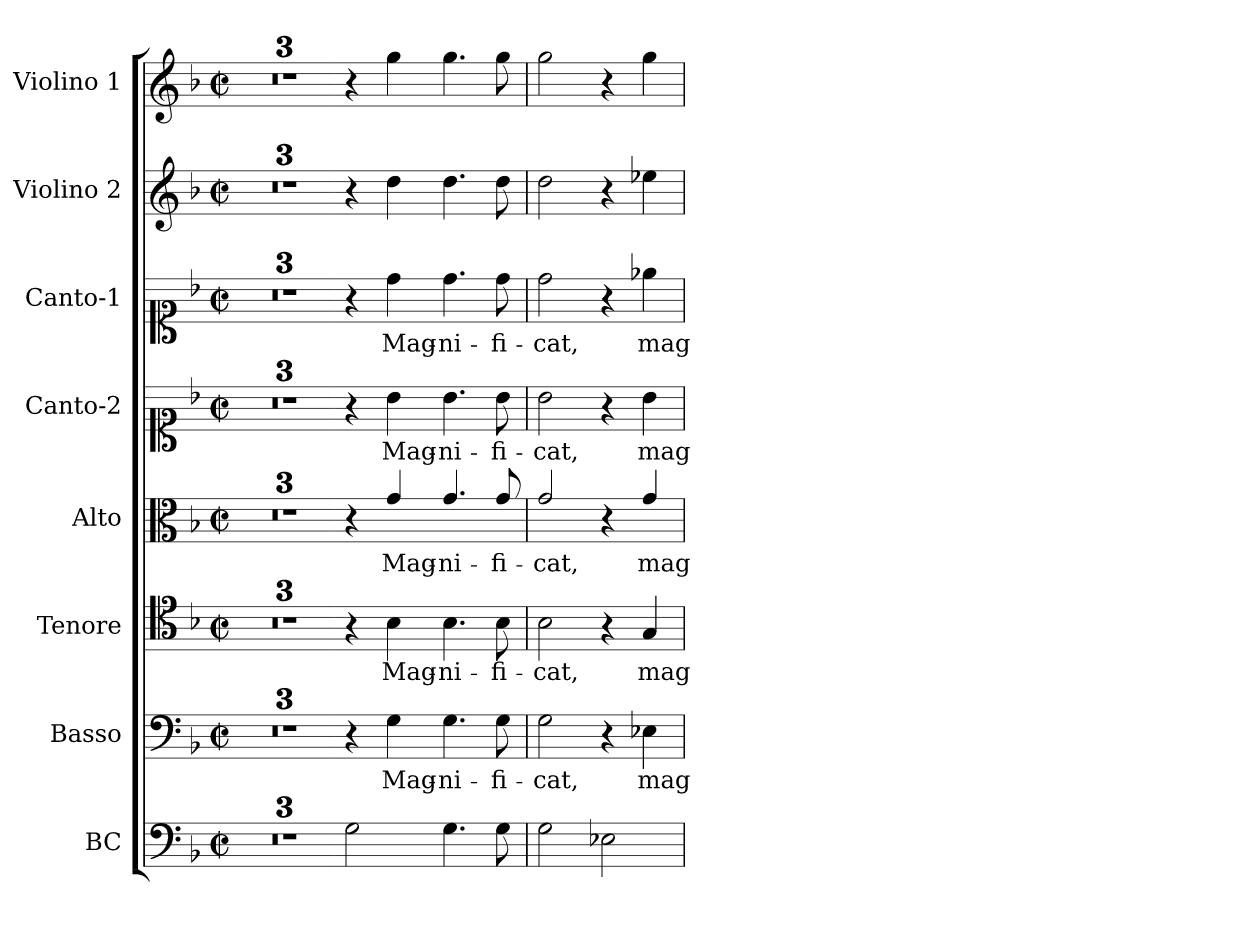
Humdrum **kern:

**kern	**kern	**text	**kern	**text	**kern	**text	**kern	**text	**kern	**text	**kern	**kern
*part8	*part7	*part7	*part6	*part6	*part5	*part5	*part4	*part4	*part3	*part3	*part2	*part1
*staff8	*staff7	*staff7	*staff6	*staff6	*staff5	*staff5	*staff4	*staff4	*staff3	*staff3	*staff2	*staff1
*I"BC	*I"Basso	*	*I"Tenore	*	*I"Alto	*	*I"Canto-2	*	*I"Canto-1	*	*I"Violino 2	*I"Violino 1
*I'Bc	*I'B	*	*I'T	*	*I'A	*	*I'C2	*	*I'C1	*	*I'V2	*I'V1
*clefF4	*clefF4	*	*clefC4	*	*clefC3	*	*clefC1	*	*clefC1	*	*clefG2	*clefG2
*k[b-]	*k[b-]	*	*k[b-]	*	*k[b-]	*	*k[b-]	*	*k[b-]	*	*k[b-]	*k[b-]
*F:	*F:	*	*F:	*	*F:	*	*F:	*	*F:	*	*F:	*F:
*M2/2	*M2/2	*	*M2/2	*	*M2/2	*	*M2/2	*	*M2/2	*	*M2/2	*M2/2
*met(c|)	*met(c|)	*	*met(c|)	*	*met(c|)	*	*met(c|)	*	*met(c|)	*	*met(c|)	*met(c|)
=1	=1	=1	=1	=1	=1	=1	=1	=1	=1	=1	=1	=1
1ryy	1ryy	.	1ryy	.	1ryy	.	1ryy	.	1ryy	.	1ryy	1ryy
=2	=2	=2	=2	=2	=2	=2	=2	=2	=2	=2	=2	=2
1r	1r	.	1r	.	1r	.	1r	.	1r	.	1r	1r
=3	=3	=3	=3	=3	=3	=3	=3	=3	=3	=3	=3	=3
*	*	*	*clefGv2	*	*clefG2	*	*clefG2	*	*clefG2	*	*	*
1ryy	1ryy	.	1ryy	.	1ryy	.	1ryy	.	1ryy	.	1ryy	1ryy
=4-	=4-	=4-	=4-	=4-	=4-	=4-	=4-	=4-	=4-	=4-	=4-	=4-
2G\	4r	.	4r	.	4r	.	4r	.	4r	.	4r	4r
!	!	!LO:LY:b	!	!LO:LY:b	!	!LO:LY:b	!	!LO:LY:b	!	!LO:LY:b	!	!
.	4G\	Mag-	4B-\	Mag-	4g/	Mag-	4b-\	Mag-	4dd\	Mag-	4dd!\	4gg\
!	!	!LO:LY:b	!	!LO:LY:b	!	!LO:LY:b	!	!LO:LY:b	!	!LO:LY:b	!	!
4.G\	4.G\	-ni-	4.B-\	-ni-	4.g/	-ni-	4.b-\	-ni-	4.dd\	-ni-	4.dd!\	4.gg\
!	!	!LO:LY:b	!	!LO:LY:b	!	!LO:LY:b	!	!LO:LY:b	!	!LO:LY:b	!	!
8G\	8G\	-fi-	8B-\	-fi-	8g/	-fi-	8b-\	-fi-	8dd\	-fi-	8dd!\	8gg\
=5	=5	=5	=5	=5	=5	=5	=5	=5	=5	=5	=5	=5
!	!	!LO:LY:b	!	!LO:LY:b	!	!LO:LY:b	!	!LO:LY:b	!	!LO:LY:b	!	!
2G\	2G\	-cat,	2B-\	-cat,	2g/	-cat,	2b-\	-cat,	2dd\	-cat,	2dd!\	2gg\
2E-X\	4r	.	4r	.	4r	.	4r	.	4r	.	4r	4r
!	!	!LO:LY:b	!	!LO:LY:b	!	!LO:LY:b	!	!LO:LY:b	!	!LO:LY:b	!	!
.	4E-X\	mag-	4G/	mag-	4g/	mag-	4b-\	mag-	4ee-X\	mag-	4ee-X!\	4gg\
=	=	=	=	=	=	=	=	=	=	=	=	=
*-	*-	*-	*-	*-	*-	*-	*-	*-	*-	*-	*-	*-
